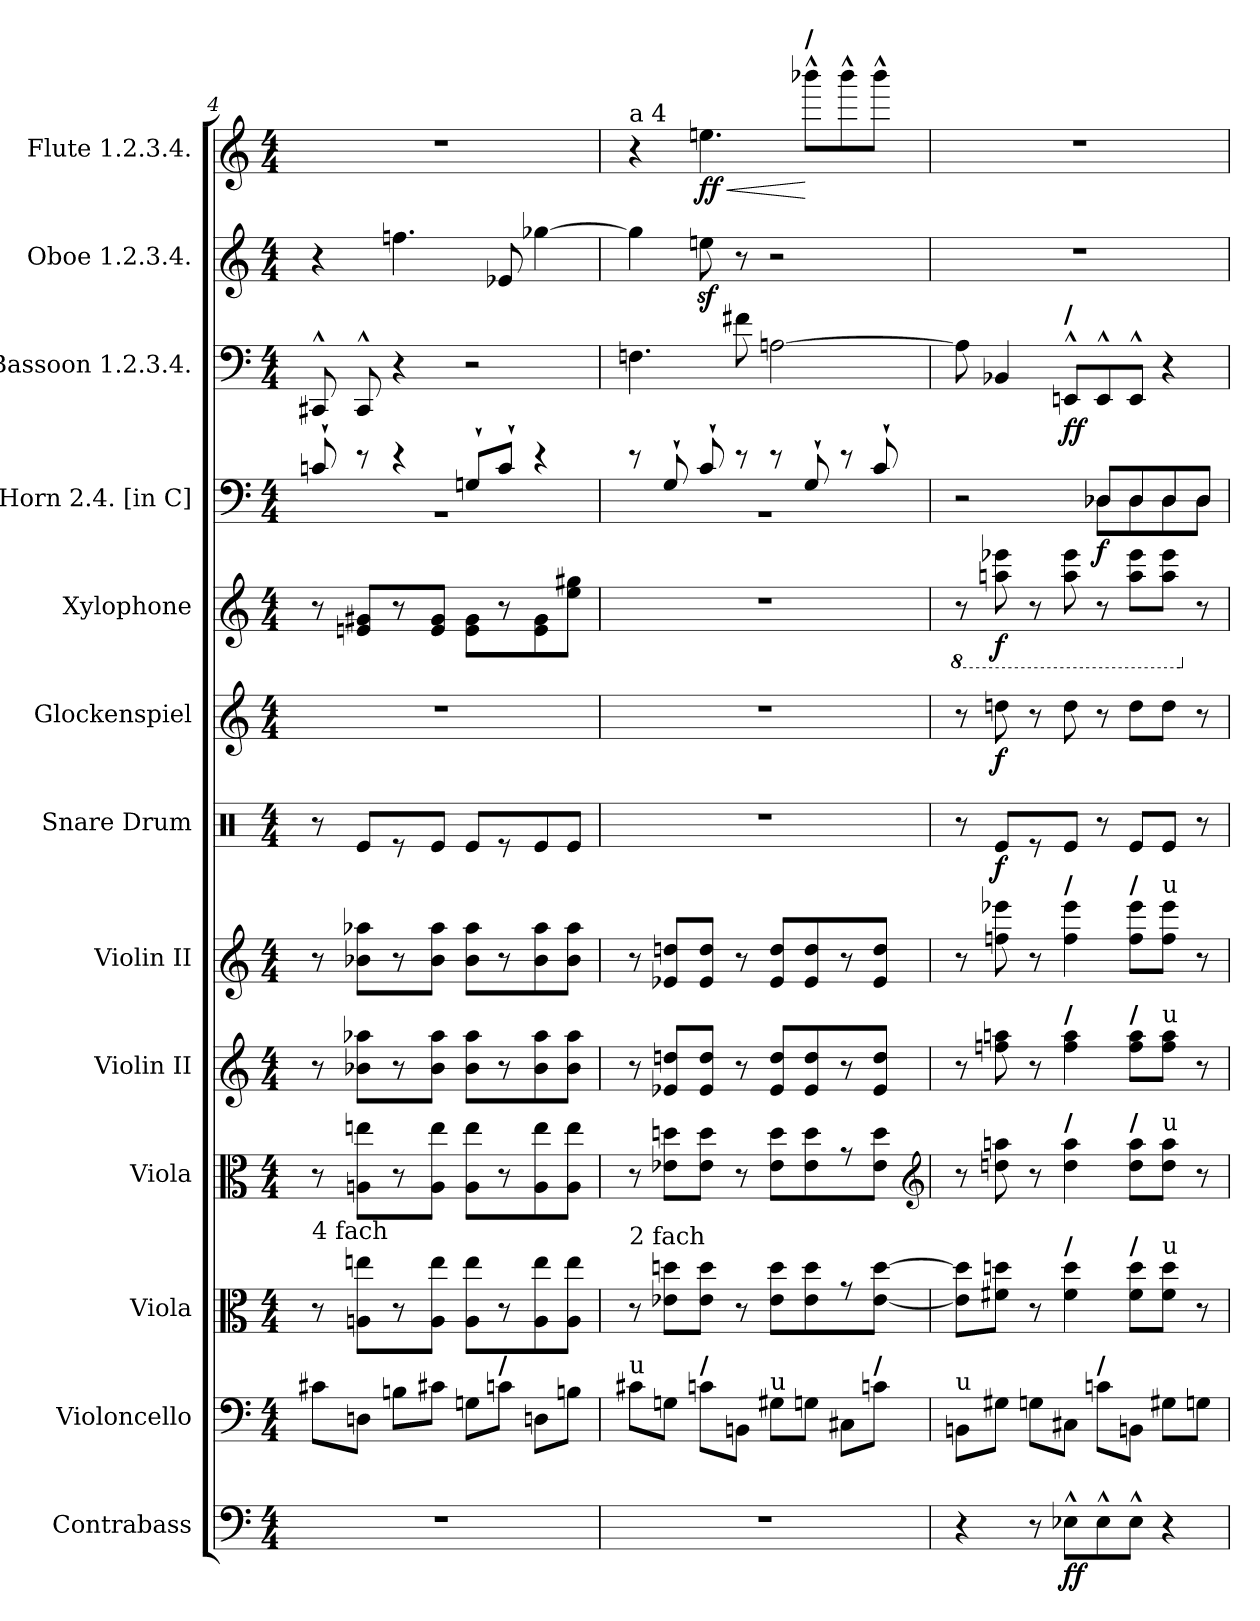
**kern	**dynam	**kern	**kern	**kern	**kern	**kern	**kern	**dynam	**kern	**dynam	**kern	**dynam	**kern	**dynam	**kern	**dynam	**kern	**kern	**dynam
*part13	*part13	*part12	*part11	*part10	*part9	*part8	*part7	*part7	*part6	*part6	*part5	*part5	*part4	*part4	*part3	*part3	*part2	*part1	*part1
*staff13	*staff13	*staff12	*staff11	*staff10	*staff9	*staff8	*staff7	*staff7	*staff6	*staff6	*staff5	*staff5	*staff4	*staff4	*staff3	*staff3	*staff2	*staff1	*staff1
*I"Contrabass	*	*I"Violoncello	*I"Viola	*I"Viola	*I"Violin II	*I"Violin II	*I"Snare Drum	*	*I"Glockenspiel	*	*I"Xylophone	*	*I"Horn 2.4. [in C]	*	*I"Bassoon 1.2.3.4.	*	*I"Oboe 1.2.3.4.	*I"Flute 1.2.3.4.	*
*I'Cb.	*	*I'Vc.	*I'Vla.	*I'Vla.	*I'Vln. II	*I'Vln. I	*I'S. D.	*	*I'Glock.	*	*I'Xyl.	*	*I'Hn.	*	*I'Bsn.	*	*I'Ob.	*I'Fl.	*
*clefF4	*	*clefF4	*clefC3	*clefC3	*clefG2	*clefG2	*clefX	*	*clefG2	*	*clefG2	*	*clefF4	*	*clefF4	*	*clefG2	*clefG2	*
*ITrd7c12	*	*	*	*	*	*	*	*	*ITrd-14c-24	*	*ITrd-7c-12	*	*	*	*	*	*	*	*
*k[]	*	*k[]	*k[]	*k[]	*k[]	*k[]	*k[]	*	*k[]	*	*k[]	*	*	*	*k[]	*	*k[]	*k[]	*
*M4/4	*	*M4/4	*M4/4	*M4/4	*M4/4	*M4/4	*M4/4	*	*M4/4	*	*M4/4	*	*M4/4	*	*M4/4	*	*M4/4	*M4/4	*
=4	=4	=4	=4	=4	=4	=4	=4	=4	=4	=4	=4	=4	=4	=4	=4	=4	=4	=4	=4
*	*	*	*	*	*	*	*	*	*	*	*	*	*^	*	*	*	*	*	*
!	!	!	!	!LO:TX:b:t=4 fach	!	!	!	!	!	!	!	!	!	!	!	!	!	!	!	!
1r	.	8c#X\L	8r	8r	8r	8r	8r	.	1r	.	8r	.	8cn`	1rBB	.	8CC#X^^	.	4r	1r	.
.	.	8Dn\J	8An 8eenL	8An 8eenL	8b-X 8aa-XL	8b-X 8aa-XL	8Re/L	.	.	.	8een 8gg#XL	.	8re	.	.	8CC#^^	.	.	.	.
.	.	8Bn\L	8r	8r	8r	8r	8r	.	.	.	8r	.	4re	.	.	4r	.	4.ffn	.	.
.	.	8c#X\J	8A 8eeJ	8A 8eeJ	8b- 8aa-J	8b- 8aa-J	8Re/J	.	.	.	8ee 8gg#J	.	.	.	.	.	.	.	.	.
.	.	8Gn\L	8A 8eeL	8A 8eeL	8b- 8aa-L	8b- 8aa-L	8Re/L	.	.	.	8ee 8gg#L	.	8Gn`L	.	.	2r	.	.	.	.
!	!	!LO:TX:a:B:t=/	!	!	!	!	!	!	!	!	!	!	!	!	!	!	!	!	!	!
.	.	8cn\J	8r	8r	8r	8r	8r	.	.	.	8r	.	8c`J	.	.	.	.	8e-X	.	.
.	.	8Dn\L	8A 8ee	8A 8ee	8b- 8aa-	8b- 8aa-	8Re/	.	.	.	8ee 8gg#	.	4re	.	.	.	.	[4gg-X	.	.
.	.	8Bn\J	8A 8eeJ	8A 8eeJ	8b- 8aa-J	8b- 8aa-J	8Re/J	.	.	.	8eee 8ggg#XJ	.	.	.	.	.	.	.	.	.
=5	=5	=5	=5	=5	=5	=5	=5	=5	=5	=5	=5	=5	=5	=5	=5	=5	=5	=5	=5	=5
!	!	!	!	!	!	!	!	!	!	!	!	!	!	!	!	!	!	!	!LO:TX:a:t=a 4	!
!	!	!	!LO:TX:a:t=2 fach	!	!	!	!	!	!	!	!	!	!	!	!	!	!	!	!	!
!	!	!LO:TX:a:t=u	!	!	!	!	!	!	!	!	!	!	!	!	!	!	!	!	!	!
1r	.	8c#X\L	8r	8r	8r	8r	1r	.	1r	.	1r	.	8re	1rBB	.	4.Fn	.	4gg-]	4r	.
.	.	8Gn\J	8e-X 8ddnL	8e-X 8ddnL	8e-X 8ddnL	8e-X 8ddnL	.	.	.	.	.	.	8G`	.	.	.	.	.	.	.
!	!	!LO:TX:a:B:t=/	!	!	!	!	!	!	!	!	!	!	!	!	!	!	!	!	!	!
!	!	!	!	!	!	!	!	!	!	!	!	!	!	!	!	!	!	!	!	!LO:HP:b
.	.	8cn\L	8e- 8ddJ	8e- 8ddJ	8e- 8ddJ	8e- 8ddJ	.	.	.	.	.	.	8c`	.	.	.	.	8eenz	4.een	< ff
.	.	8BBn\J	8r	8r	8r	8r	.	.	.	.	.	.	8re	.	.	8f#X	.	8r	.	.
!	!	!LO:TX:a:t=u	!	!	!	!	!	!	!	!	!	!	!	!	!	!	!	!	!	!
.	.	8G#X\L	8e- 8ddL	8e- 8ddL	8e- 8ddL	8e- 8ddL	.	.	.	.	.	.	8re	.	.	[2An	.	2r	.	.
!	!	!	!	!	!	!	!	!	!	!	!	!	!	!	!	!	!	!	!LO:TX:a:B:t=/	!
.	.	8Gn\J	8e- 8dd	8e- 8dd	8e- 8dd	8e- 8dd	.	.	.	.	.	.	8G`	.	.	.	.	.	8bbb-X^^L	[
.	.	8C#X\L	8r	8r	8r	8r	.	.	.	.	.	.	8re	.	.	.	.	.	8bbb-^^	.
!	!	!LO:TX:a:B:t=/	!	!	!	!	!	!	!	!	!	!	!	!	!	!	!	!	!	!
.	.	8cn\J	[8e- [8ddJ	8e- 8ddJ	8e- 8ddJ	8e- 8ddJ	.	.	.	.	.	.	8c`	.	.	.	.	.	8bbb-^^J	.
*	*	*	*	*clefG2	*	*	*	*	*	*	*	*	*	*	*	*	*	*	*	*
=6	=6	=6	=6	=6	=6	=6	=6	=6	=6	=6	=6	=6	=6	=6	=6	=6	=6	=6	=6	=6
*	*	*	*	*	*	*	*	*	*	*	*8ba	*	*	*	*	*	*	*	*	*
!	!	!LO:TX:a:t=u	!	!	!	!	!	!	!	!	!	!	!	!	!	!	!	!	!	!
4r	.	8BBn\L	8e-] 8dd]L	8r	8r	8r	8r	.	8r	.	8r	.	2r	2ryy	.	8A]	.	1r	1r	.
.	.	8G#X\J	8f#X 8ddnJ	8ddn 8aan	8ffn 8aan	8ffn 8eee-X	8Re/L	f	8ddddn	f	8aan 8eee-X	f	.	.	.	4BB-X	.	.	.	.
8r	.	8Gn\L	8r	8r	8r	8r	8r	.	8r	.	8r	.	.	.	.	.	.	.	.	.
!	!	!	!	!	!	!	!	!	!	!	!	!	!	!	!	!LO:TX:a:B:t=/	!	!	!	!
!	!	!	!	!	!	!LO:TX:a:B:t=/	!	!	!	!	!	!	!	!	!	!	!	!	!	!
!	!	!	!	!	!LO:TX:a:B:t=/	!	!	!	!	!	!	!	!	!	!	!	!	!	!	!
!	!	!	!	!LO:TX:a:B:t=/	!	!	!	!	!	!	!	!	!	!	!	!	!	!	!	!
!	!	!	!LO:TX:a:B:t=/	!	!	!	!	!	!	!	!	!	!	!	!	!	!	!	!	!
8EE-X^^L	ff	8C#X\J	4f# 4dd	4dd 4aa	4ff 4aa	4ff 4eee-	8Re/J	.	8dddd	.	8aa 8eee-	.	.	.	.	8EEn^^L	ff	.	.	.
!	!	!LO:TX:a:B:t=/	!	!	!	!	!	!	!	!	!	!	!	!	!	!	!	!	!	!
8EE-^^	.	8cn\L	.	.	.	.	8r	.	8r	.	8r	.	8D-XL	8D-XL	f	8EE^^	.	.	.	.
!	!	!	!	!	!	!LO:TX:a:B:t=/	!	!	!	!	!	!	!	!	!	!	!	!	!	!
!	!	!	!	!	!LO:TX:a:B:t=/	!	!	!	!	!	!	!	!	!	!	!	!	!	!	!
!	!	!	!	!LO:TX:a:B:t=/	!	!	!	!	!	!	!	!	!	!	!	!	!	!	!	!
!	!	!	!LO:TX:a:B:t=/	!	!	!	!	!	!	!	!	!	!	!	!	!	!	!	!	!
8EE-^^J	.	8BBn\J	8f# 8ddL	8dd 8aaL	8ff 8aaL	8ff 8eee-L	8Re/L	.	8ddddL	.	8aa 8eee-L	.	8D-	8D-	.	8EE^^J	.	.	.	.
!	!	!	!	!	!	!LO:TX:a:t=u	!	!	!	!	!	!	!	!	!	!	!	!	!	!
!	!	!	!	!	!LO:TX:a:t=u	!	!	!	!	!	!	!	!	!	!	!	!	!	!	!
!	!	!	!	!LO:TX:a:t=u	!	!	!	!	!	!	!	!	!	!	!	!	!	!	!	!
!	!	!	!LO:TX:a:t=u	!	!	!	!	!	!	!	!	!	!	!	!	!	!	!	!	!
4r	.	8G#X\L	8f# 8ddJ	8dd 8aaJ	8ff 8aaJ	8ff 8eee-J	8Re/J	.	8ddddJ	.	8aa 8eee-J	.	8D-	8D-	.	4r	.	.	.	.
*	*	*	*	*	*	*	*	*	*	*	*X8ba	*	*	*	*	*	*	*	*	*
.	.	8Gn\J	8r	8r	8r	8r	8r	.	8r	.	8r	.	8D-J	8D-J	.	.	.	.	.	.
*	*	*	*	*	*	*	*	*	*	*	*	*	*v	*v	*	*	*	*	*	*
=	=	=	=	=	=	=	=	=	=	=	=	=	=	=	=	=	=	=	=
*-	*-	*-	*-	*-	*-	*-	*-	*-	*-	*-	*-	*-	*-	*-	*-	*-	*-	*-	*-
